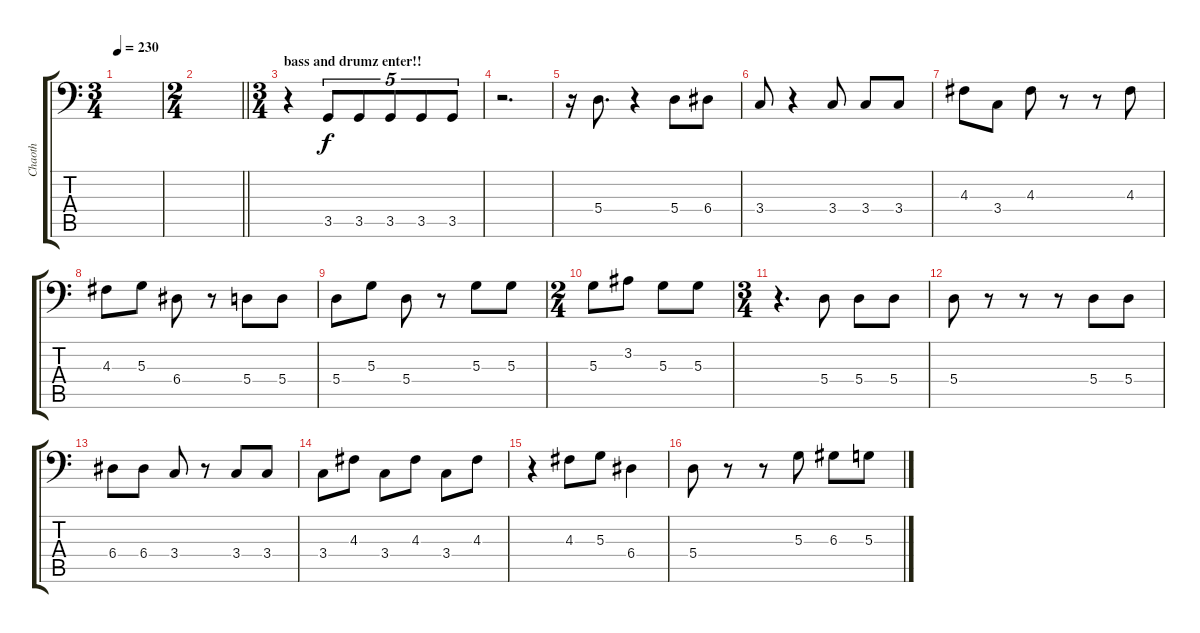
\track ("Chaoth" "Chaoth") {instrument electricbassfinger}
\staff {score tabs}
\tuning (C3 G2 D2 A1 E1 B0) {hide}
\ts (3 4)
\tempo 230
\clef f4
\ks c
|
\ts (2 4)
\barLineRight lightlight
|
\ts (3 4)
\section ("" "bass and drumz enter!!")
r.4 3.5.8{tu (5 4)} 3.5.8{tu (5 4)} 3.5.8{tu (5 4)} 3.5.8{tu (5 4)} 3.5.8{tu (5 4)} |
r.2{d} |
r.16 5.4.8{d} r.4 5.4.8 6.4.8 |
3.4.8 r.4 3.4.8 3.4.8 3.4.8 |
4.3.8 3.4.8 4.3.8 r.8 r.8 4.3.8 |
4.3.8 5.3.8 6.4.8 r.8 5.4.8 5.4.8 |
5.4.8 5.3.8 5.4.8 r.8 5.3.8 5.3.8 |
\ts (2 4)
5.3.8 3.2.8 5.3.8 5.3.8 |
\ts (3 4)
r.4{d} 5.4.8 5.4.8 5.4.8 |
5.4.8 r.8 r.8 r.8 5.4.8 5.4.8 |
6.4.8 6.4.8 3.4.8 r.8 3.4.8 3.4.8 |
3.4.8 4.3.8 3.4.8 4.3.8 3.4.8 4.3.8 |
r.4 4.3.8 5.3.8 6.4.4 |
5.4.8 r.8 r.8 5.3.8 6.3.8 5.3.8
